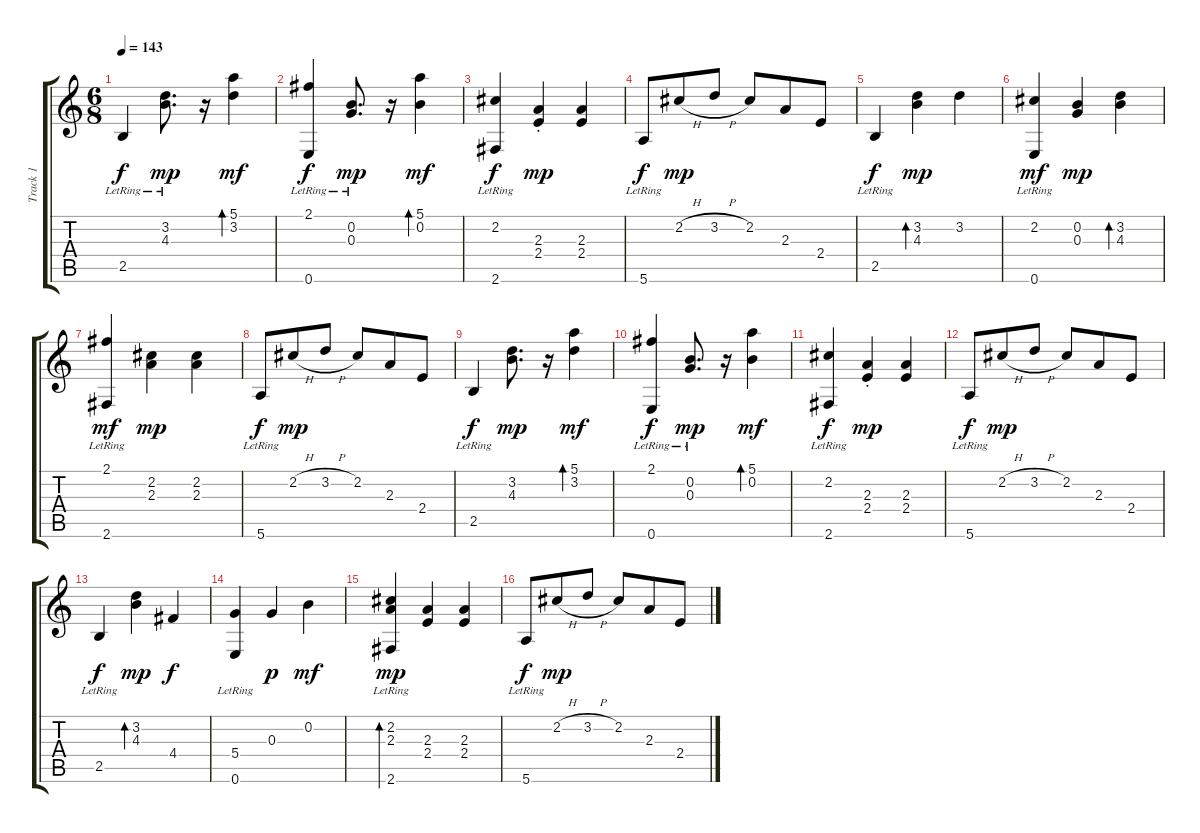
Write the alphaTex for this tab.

\track ("Track 1" "Track 1") {instrument acousticguitarsteel}
\staff {score tabs}
\tuning (E4 B3 G3 D3 A2 E2) {hide}
\ts (6 8)
\tempo 143
\clef g2
\ks c
2.5{lr}.4{dy f} (3.2{lr} 4.3{lr}).8{d dy mp} r.16 (5.1 3.2).4{bd 240 dy mf} |
(2.1 0.6{lr}).4{dy f} (0.2{lr} 0.3).8{d dy mp} r.16 (5.1 0.2).4{bd 240 dy mf} |
(2.2 2.6{lr}).4{dy f} (2.3{st} 2.4{st}).4{dy mp} (2.3 2.4).4 |
5.6{lr}.8{dy f} 2.2{h}.8{dy mp} 3.2{h}.8 2.2.8 2.3.8 2.4.8 |
2.5{lr}.4{dy f} (3.2 4.3).4{bd 120 dy mp} 3.2.4 |
(2.2 0.6{lr}).4{dy mf} (0.2 0.3).4{dy mp} (3.2 4.3).4{bd 240} |
(2.1 2.6{lr}).4{dy mf} (2.2 2.3).4{dy mp} (2.2 2.3).4 |
5.6{lr}.8{dy f} 2.2{h}.8{dy mp} 3.2{h}.8 2.2.8 2.3.8 2.4.8 |
2.5{lr}.4{dy f} (3.2 4.3).8{d dy mp} r.16 (5.1 3.2).4{bd 240 dy mf} |
(2.1 0.6{lr}).4{dy f} (0.2{lr} 0.3).8{d dy mp} r.16 (5.1 0.2).4{bd 240 dy mf} |
(2.2 2.6{lr}).4{dy f} (2.3{st} 2.4{st}).4{dy mp} (2.3 2.4).4 |
5.6{lr}.8{dy f} 2.2{h}.8{dy mp} 3.2{h}.8 2.2.8 2.3.8 2.4.8 |
2.5{lr}.4{dy f} (3.2 4.3).4{bd 120 dy mp} 4.4.4{dy f} |
(5.4 0.6{lr}).4 0.3.4{dy p} 0.2.4{dy mf} |
(2.2 2.3 2.6{lr}).4{bd 60 dy mp} (2.3 2.4).4 (2.3 2.4).4 |
5.6{lr}.8{dy f} 2.2{h}.8{dy mp} 3.2{h}.8 2.2.8 2.3.8 2.4.8
